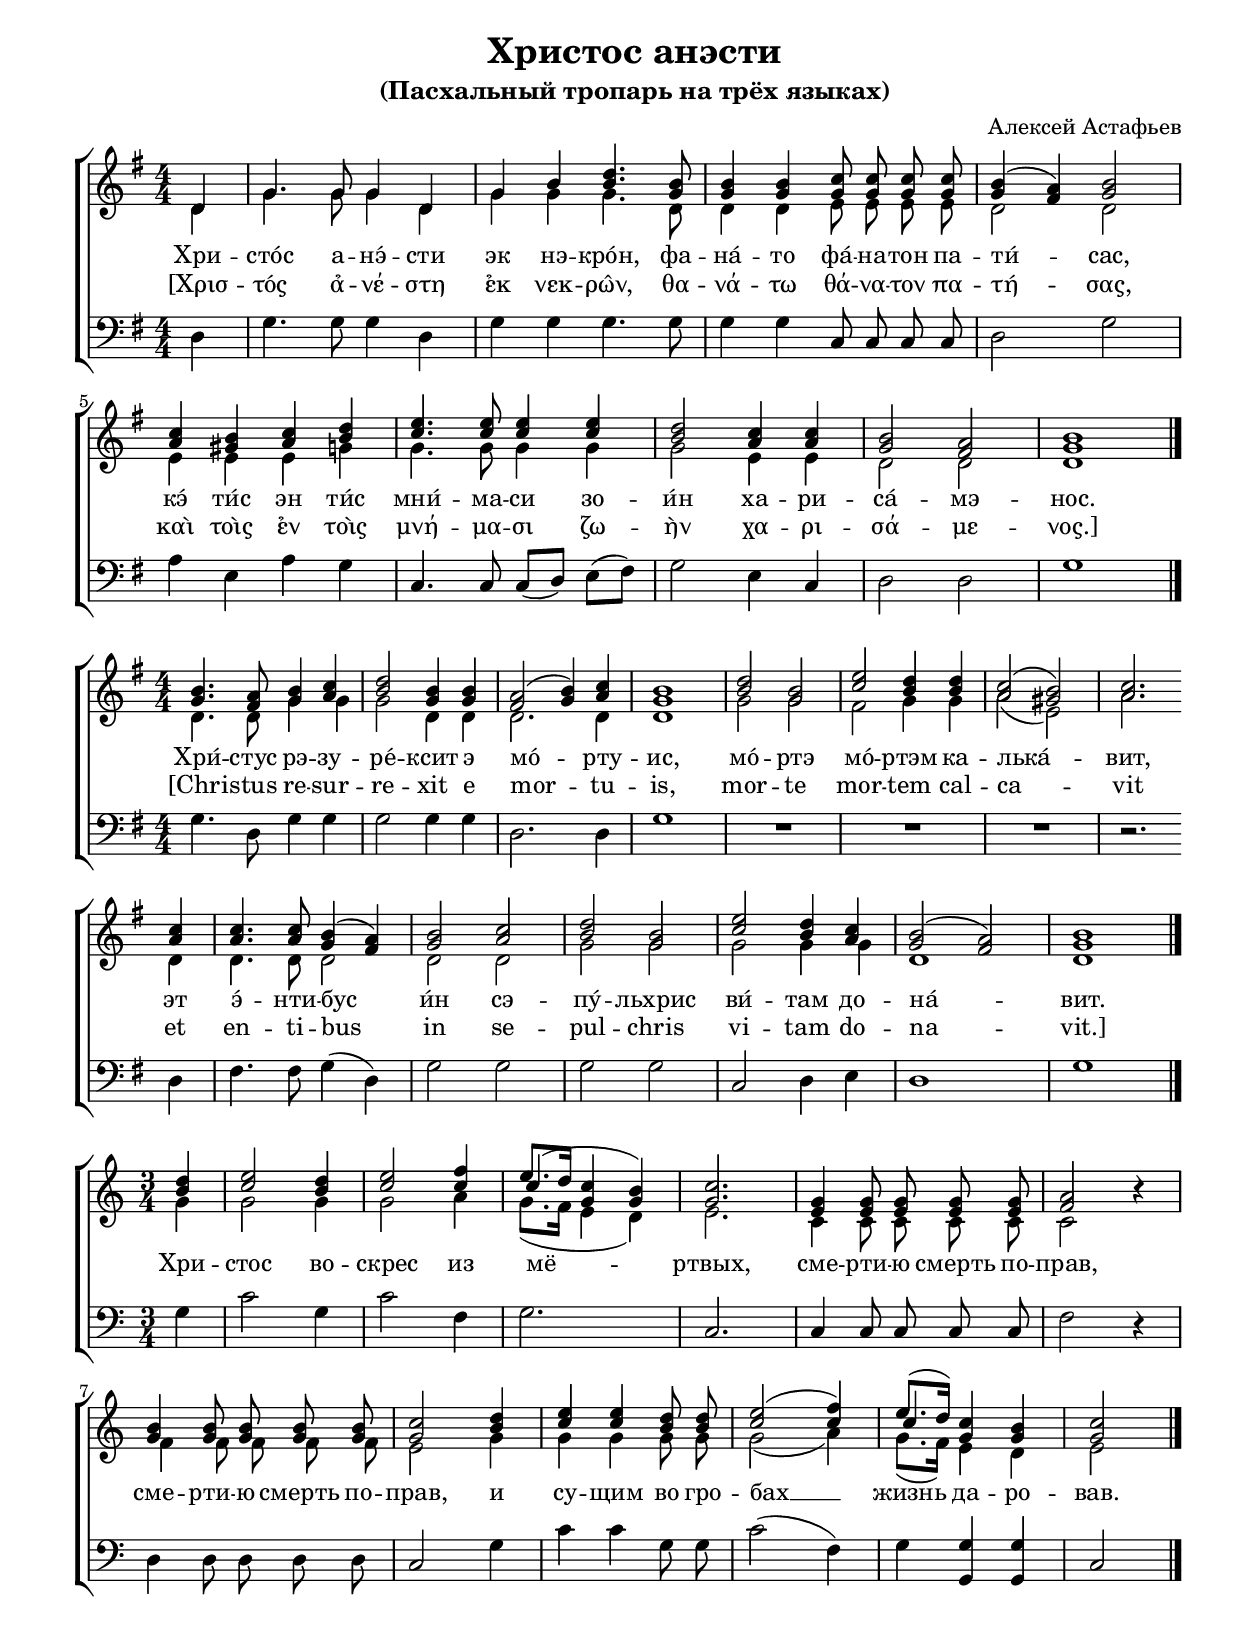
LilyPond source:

\version "2.18.2"

% закомментируйте строку ниже, чтобы получался pdf с навигацией
%#(ly:set-option 'point-and-click #f)
#(ly:set-option 'midi-extension "mid")
#(set-default-paper-size "a4")
#(set-global-staff-size 19.5)

\header {
  title = "Христос анэсти"
  subtitle = "(Пасхальный тропарь на трёх языках)"
  composer = "Алексей Астафьев"

  % Удалить строку версии LilyPond 
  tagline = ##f
}

global = {
  \numericTimeSignature
  \autoBeamOff
}

partialfour = { \set Timing.measurePosition = #(ly:make-moment -1/4) }

%make visible number of every 2-nd bar
secondbar = {
  \override Score.BarNumber.break-visibility = #end-of-line-invisible
  \set Score.barNumberVisibility = #(every-nth-bar-number-visible 2)
}

%use this as temporary line break
abr = { \break }

% uncommend next line when finished
abr = {}

%once hide accidental (runaround for cadenza
nat = { \once \hide Accidental }

sopvoice = \relative c' {
  \global
  \dynamicUp
  \key g \major
  \time 4/4
  \partialfour d4 
  g4. g8 g4 d |
  g b <b d>4. <g b>8 |
  q4 q <g c>8 q q q |
  <g b>4( <fis a>) <g b>2 | \abr
  <a c>4 <gis b> <a c> <b d> |
  <c e>4. q8 q4 q |
  <b d>2 <a c>4 q |
  <g b>2 <fis a> |
  <g b>1 \bar "|."
}

sopvoicetwo = \relative c'' {
  \key g \major
  \time 4/4
  \global
  \dynamicUp
  <g b>4. <fis a>8 <g b>4 <a c> |
  <b d>2 <g b>4 q |
  <fis a>2( <g b>4) <a c> |
  <g b>1 |
  <b d>2 <g b> |
  <c e> <b d>4 q | \abr
  <a c>2( <gis b>) |
  <a c>2. \break q4 |
  q4. q8 <g b>4( <fis a>) |
  <g b>2 <a c> |
  <b d> <g b> |
  <c e> <b d>4 <a c> |
  <g b>2( <fis a>) |
  <g b>1 \bar "|."
}

sopvoicethree = \relative c'' {
  \key c \major
  \time 3/4
  \global
  \dynamicUp
  \partialfour <b d>4 
  <c e>2 <b d>4 |
  <c e>2 <c f>4 |
  << {\shiftOnn c4(} \new Voice {\voiceThree e8.[ d16]} >> <g, c>4 <g b>) |
  <g c>2. |
  <e g>4 q8 q q q |
  <f a>2 r4 | \abr
  <g b>4 q8 q q q |
  <g c>2 <b d>4 |
  <c e>4 q <b d>8 q |
  <c e>2( <c f>4) |
  << {\shiftOnn c} \new Voice { \voiceThree e8.[( d16]) } >> <g, c>4 <g b> |
  <g c>2 \bar "|."
}


altvoice = \relative c' {
  \key g \major
  \time 4/4
  \global
  \dynamicUp 
  \partialfour d4 
  g4. g8 g4 d |
  g g g4. d8 |
  d4 d e8 e e e |
  d2 d |
  e4 e e g |
  g4. g8 g4 g |
  g2 e4 e |
  d2 d |
  d1
  
}

altvoicetwo = \relative c' {
  \key g \major
  \time 4/4
  \global
  \dynamicUp  
  d4. d8 g4 g |
  g2 d4 d |
  d2. d4 |
  d1 |
  g2 g |
  fis g4 g |
  a2( e) |
  a2. d,4 |
  d4. d8 d2 |
  d d |
  g g |
  g g4 g |
  d1 d
}

altvoicethree = \relative c'' {
  \key c \major
  \time 3/4
  \global
  \dynamicUp  
  \partialfour g4 
  g2 g4 |
  g2 a4 |
  g8.([ f16] e4 d) |
  e2. |
  c4 c8 c c c |
  c2 r4 |
  f4 f8 f f f |
  e2 g4 |
  g g g8 g |
  g2( a4) |
  g8.[( f16]) e4 d |
  e2
}

bassvoice = \relative c {
  \key g \major
  \time 4/4
  \global
  \dynamicUp
  \partialfour d4 
  g4. g8 g4 d |
  g g g4. g8 |
  g4 g c,8 c c c |
  d2 g |
  a4 e a g |
  c,4. c8 c[( d]) e[( fis]) |
  g2 e4 c |
  d2 d |
  g1
}

bassvoicetwo = \relative c' {
  \key g \major
  \time 4/4
  \global
  \dynamicUp
  g4. d8 g4 g |
  g2 g4 g |
  d2. d4 |
  g1 |
  R1*3 |
  r2. d4 |
  fis4. fis8 g4( d) |
  g2 g |
  g g |
  c, d4 e |
  d1 |
  g
}

bassvoicethree = \relative c' {
  \key c \major
  \time 3/4
  \global
  \dynamicUp
  \partialfour g4 
  c2 g4 |
  c2 f,4 |
  g2. |
  c, |
  c4 c8 c c c |
  f2 r4 |
  d4 d8 d d d |
  c2 g'4 |
  c c g8 g |
  c2( f,4) |
  g <g g,> q |
  c,2
}

lyricscore = \lyricmode {
  Хри -- сто́с а -- нэ́ -- сти эк нэ -- кро́н,
  фа -- на́ -- то фа́ -- на -- тон па -- ти́ -- сас,
  кэ́ ти́с эн ти́с мни́ -- ма -- си зо -- и́н
  ха -- ри -- са́ -- мэ -- нос.
}

lyricscoregreek = \lyricmode {
  [Χρισ -- τός α̉ -- νέ -- στη ε̉κ νεκ -- ρω̂ν, 
  θα -- νά -- τω θά -- να -- τον πα -- τή -- σας, 
  καὶ τοὶς ε̉ν τοὶς μνή -- μα -- σι ζω -- ὴν χα -- ρι -- σά -- με -- νος.]
}

lyricscoretwo = \lyricmode {
  Хри́ -- стус рэ -- зу -- ре́ -- ксит э мо́ -- рту -- ис,
  мо́ -- ртэ мо́ -- ртэм ка -- лька́ -- вит,
  эт э́ -- нти -- бус и́н сэ -- пу́ -- льхрис ви́ -- там до -- на́ -- вит.
}

lyricscoretwolatin = \lyricmode {
  [Chri -- stus re -- sur -- re -- xit e mor -- tu -- is,
  mor -- te mor -- tem cal -- ca -- vit
  et en -- ti -- bus in se -- pul -- chris vi -- tam do -- na -- vit.]
}

lyricscorethree = \lyricmode {
  Хри -- стос во -- скрес из мё -- ртвых,
  сме -- рти -- ю смерть по -- прав,
  сме -- рти -- ю смерть по -- прав,
  и су -- щим во гро -- бах __ жизнь да -- ро -- вав.
}


\bookpart {
  \paper {
    top-margin = 15
    left-margin = 15
    right-margin = 10
    bottom-margin = 15
    indent = 0
    ragged-bottom = ##f
  }
  \score {
    %  \transpose c bes {
    \new ChoirStaff <<
      \new Staff = "upstaff" \with {
        midiInstrument = "voice oohs"
      } <<
        \new Voice = "soprano" { \voiceOne \sopvoice }
        \new Voice  = "alto" { \voiceTwo \altvoice }
      >> 
      
      \new Lyrics = "sopranos"
      \new Lyrics = "sopranoso"
      
      \new Staff = "downstaff" \with {
        midiInstrument = "voice oohs"
      } <<
        \new Voice = "bass" { \oneVoice \clef bass \bassvoice }
      >>
      \context Lyrics = "sopranos" {
        \lyricsto "soprano" {
          \lyricscore
        }
      }
      \context Lyrics = "sopranoso" {
        \lyricsto "soprano" {
          \lyricscoregreek
        }
      }
    >>
    %  }  % transposeµ
    \layout { 
    }
  }
  
    \score {
    %  \transpose c bes {
    \new ChoirStaff <<
      \new Staff = "upstaff" \with {
        midiInstrument = "voice oohs"
      } <<
        \new Voice = "soprano" { \voiceOne \sopvoicetwo }
        \new Voice  = "alto" { \voiceTwo \altvoicetwo }
      >> 
      
      \new Lyrics = "sopranos"
      \new Lyrics = "sopranoso"
      % or: \new Lyrics \lyricsto "soprano" { \lyricscore }
      % alternative lyrics above up staff
      %\new Lyrics \with {alignAboveContext = "upstaff"} \lyricsto "soprano" \lyricst
      
      \new Staff = "downstaff" \with {
        midiInstrument = "voice oohs"
      } <<
        \new Voice = "bass" { \oneVoice \clef bass \bassvoicetwo }
      >>
      \context Lyrics = "sopranos" {
        \lyricsto "soprano" {
          \lyricscoretwo
        }
      }
            \context Lyrics = "sopranoso" {
        \lyricsto "soprano" {
          \lyricscoretwolatin
        }
      }
    >>
    %  }  % transposeµ
    \layout { 
    }
  }
  
    \score {
    %  \transpose c bes {
    \new ChoirStaff <<
      \new Staff = "upstaff" \with {
        midiInstrument = "voice oohs"
      } <<
        \new Voice = "soprano" { \voiceOne \sopvoicethree }
        \new Voice  = "alto" { \voiceTwo \altvoicethree }
      >> 
      
      \new Lyrics = "sopranos"
      % or: \new Lyrics \lyricsto "soprano" { \lyricscore }
      % alternative lyrics above up staff
      %\new Lyrics \with {alignAboveContext = "upstaff"} \lyricsto "soprano" \lyricst
      
      \new Staff = "downstaff" \with {
        midiInstrument = "voice oohs"
      } <<
        \new Voice = "bass" { \oneVoice \clef bass \bassvoicethree }
      >>
      \context Lyrics = "sopranos" {
        \lyricsto "soprano" {
          \lyricscorethree
        }
      }
    >>
    %  }  % transposeµ
    \layout { 
    \context {
        \Staff
        \consists Merge_rests_engraver
      }
    }
  }
}

\bookpart {
  \score {
    \unfoldRepeats
    %  \transpose c bes {
    \new ChoirStaff <<
      \new Staff = "upstaff" \with {
        midiInstrument = "voice oohs"
      } <<
        \new Voice = "soprano" { \voiceOne \sopvoice \sopvoicetwo \sopvoicethree }
        \new Voice  = "alto" { \voiceTwo \altvoice \altvoicetwo \altvoicethree }
      >> 
      
      \new Lyrics = "sopranos"
      
      \new Staff = "downstaff" \with {
        midiInstrument = "voice oohs"
      } <<
        \new Voice = "bass" { \oneVoice \bassvoice \bassvoicetwo \bassvoicethree }
      >>
      \context Lyrics = "sopranos" {
        \lyricsto "soprano" {
          \lyricscore \lyricscoretwo \lyricscorethree
        }
      }
    >>
    %  }  % transposeµ
    \midi {
      \tempo 4=90
    }
  }
}
